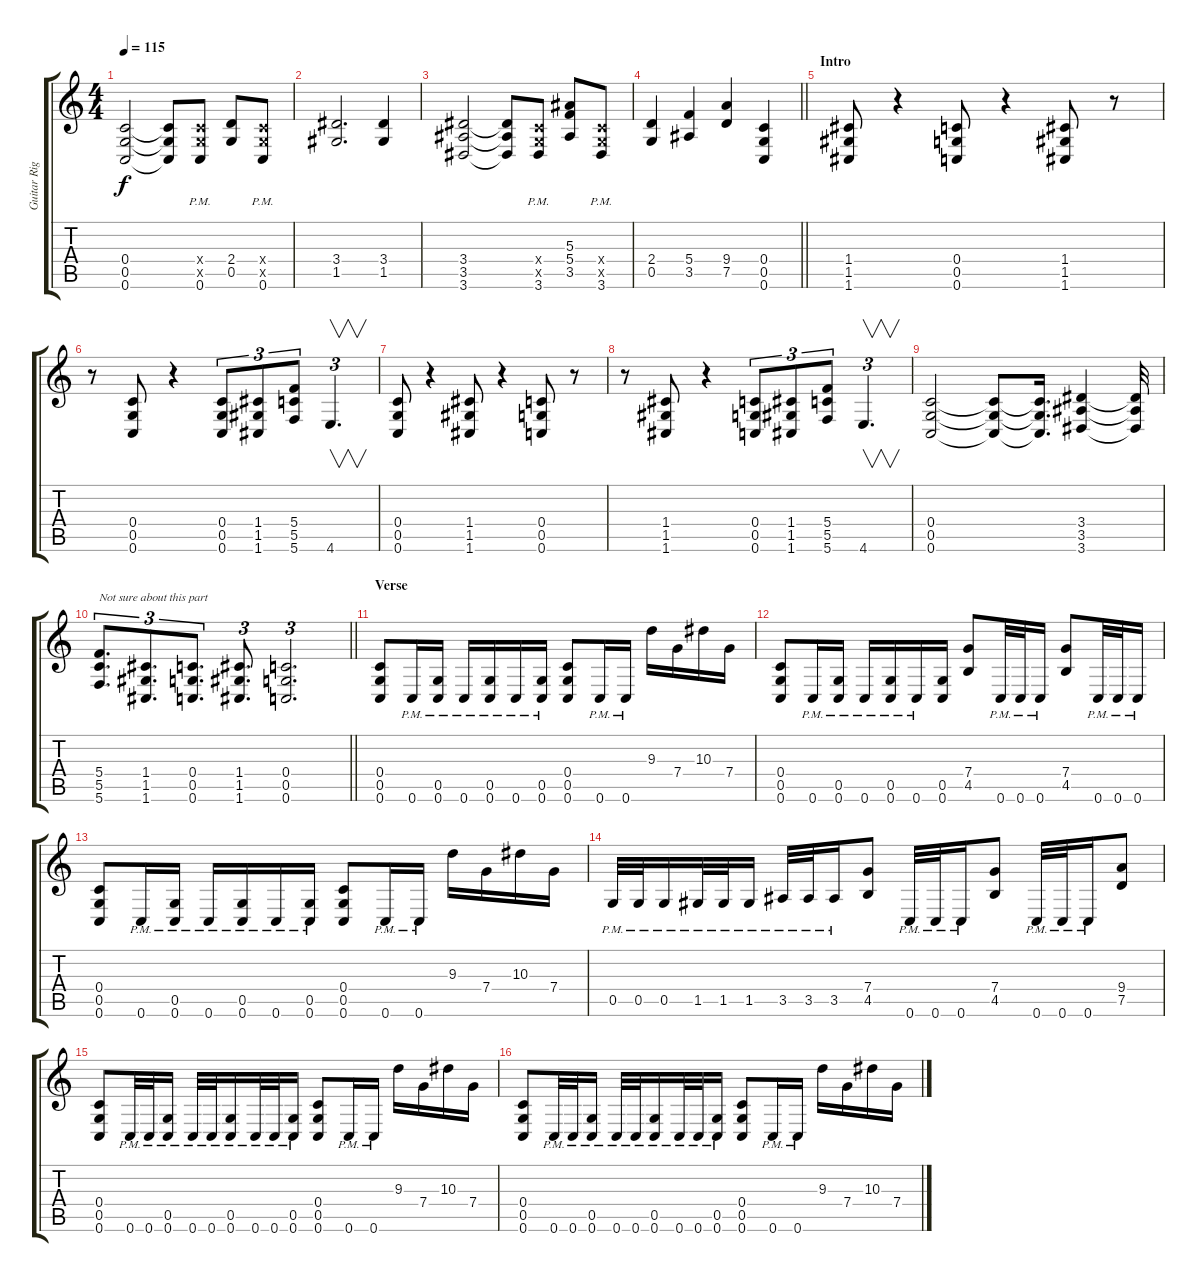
\track ("Guitar Right" "Guitar Rig") {instrument overdrivenguitar}
\staff {score tabs}
\tuning (D4 A3 F3 C3 G2 C2) {hide}
\ts (4 4)
\tempo 115
\clef g2
\ks c
(0.4 0.5 0.6).2{dy f} (0.4{t} 0.5{t} 0.6{t}).8 (0.4{x} 0.5{x} 0.6{pm}).8 (2.4 0.5).8 (0.4{x} 0.5{x} 0.6{pm}).8 |
(3.4 1.5).2{d} (3.4 1.5).4 |
(3.4 3.5 3.6).2 (3.4{t} 3.5{t} 3.6{t}).8 (0.4{x} 0.5{x} 3.6{pm}).8 (5.3 5.4 3.5).8 (0.4{x} 0.5{x} 3.6{pm}).8 |
\barLineRight lightlight
(2.4 0.5).4 (5.4 3.5).4 (9.4 7.5).4 (0.4 0.5 0.6).4 |
\section ("" "Intro")
(1.4 1.5 1.6).8 r.4 (0.4 0.5 0.6).8 r.4 (1.4 1.5 1.6).8 r.8 |
r.8 (0.4 0.5 0.6).8 r.4 (0.4 0.5 0.6).8{tu (3 2)} (1.4 1.5 1.6).8{tu (3 2)} (5.4 5.5 5.6).8{tu (3 2)} 4.6.4{v d tu (3 2)} |
(0.4 0.5 0.6).8 r.4 (1.4 1.5 1.6).8 r.4 (0.4 0.5 0.6).8 r.8 |
r.8 (1.4 1.5 1.6).8 r.4 (0.4 0.5 0.6).8{tu (3 2)} (1.4 1.5 1.6).8{tu (3 2)} (5.4 5.5 5.6).8{tu (3 2)} 4.6.4{v d tu (3 2)} |
(0.4 0.5 0.6).2 (0.4{t} 0.5{t} 0.6{t}).8 (0.4{t} 0.5{t} 0.6{t}).16{d} (3.4 3.5 3.6).4 (3.4{t} 3.5{t} 3.6{t}).32 |
\barLineRight lightlight
(5.4 5.5 5.6).8{d tu (3 2) txt "Not sure about this part"} (1.4 1.5 1.6).8{d tu (3 2)} (0.4 0.5 0.6).8{d tu (3 2)} (1.4 1.5 1.6).8{d tu (3 2)} (0.4 0.5 0.6).2{d tu (3 2)} |
\section ("" "Verse")
(0.4 0.5 0.6).8 0.6{pm}.16 (0.5{pm} 0.6{pm}).16 0.6{pm}.16 (0.5{pm} 0.6{pm}).16 0.6{pm}.16 (0.5{pm} 0.6{pm}).16 (0.4 0.5 0.6).8 0.6{pm}.16 0.6{pm}.16 9.3.16 7.4.16 10.3.16 7.4.16 |
(0.4 0.5 0.6).8 0.6{pm}.16 (0.5{pm} 0.6{pm}).16 0.6{pm}.16 (0.5{pm} 0.6{pm}).16 0.6{pm}.16 (0.5 0.6).16 (7.4 4.5).8 0.6{pm}.32 0.6{pm}.32 0.6{pm}.16 (7.4 4.5).8 0.6{pm}.32 0.6{pm}.32 0.6{pm}.16 |
(0.4 0.5 0.6).8 0.6{pm}.16 (0.5{pm} 0.6{pm}).16 0.6{pm}.16 (0.5{pm} 0.6{pm}).16 0.6{pm}.16 (0.5{pm} 0.6{pm}).16 (0.4 0.5 0.6).8 0.6{pm}.16 0.6{pm}.16 9.3.16 7.4.16 10.3.16 7.4.16 |
0.5{pm}.32 0.5{pm}.32 0.5{pm}.16 1.5{pm}.32 1.5{pm}.32 1.5{pm}.16 3.5{pm}.32 3.5{pm}.32 3.5{pm}.16 (7.4 4.5).8 0.6{pm}.32 0.6{pm}.32 0.6{pm}.16 (7.4 4.5).8 0.6{pm}.32 0.6{pm}.32 0.6{pm}.16 (9.4 7.5).8 |
(0.4 0.5 0.6).8 0.6{pm}.32 0.6{pm}.32 (0.5{pm} 0.6{pm}).16 0.6{pm}.32 0.6{pm}.32 (0.5{pm} 0.6{pm}).16 0.6{pm}.32 0.6{pm}.32 (0.5{pm} 0.6{pm}).16 (0.4 0.5 0.6).8 0.6{pm}.16 0.6{pm}.16 9.3.16 7.4.16 10.3.16 7.4.16 |
(0.4 0.5 0.6).8 0.6{pm}.32 0.6{pm}.32 (0.5{pm} 0.6{pm}).16 0.6{pm}.32 0.6{pm}.32 (0.5{pm} 0.6{pm}).16 0.6{pm}.32 0.6{pm}.32 (0.5{pm} 0.6{pm}).16 (0.4 0.5 0.6).8 0.6{pm}.16 0.6{pm}.16 9.3.16 7.4.16 10.3.16 7.4.16
